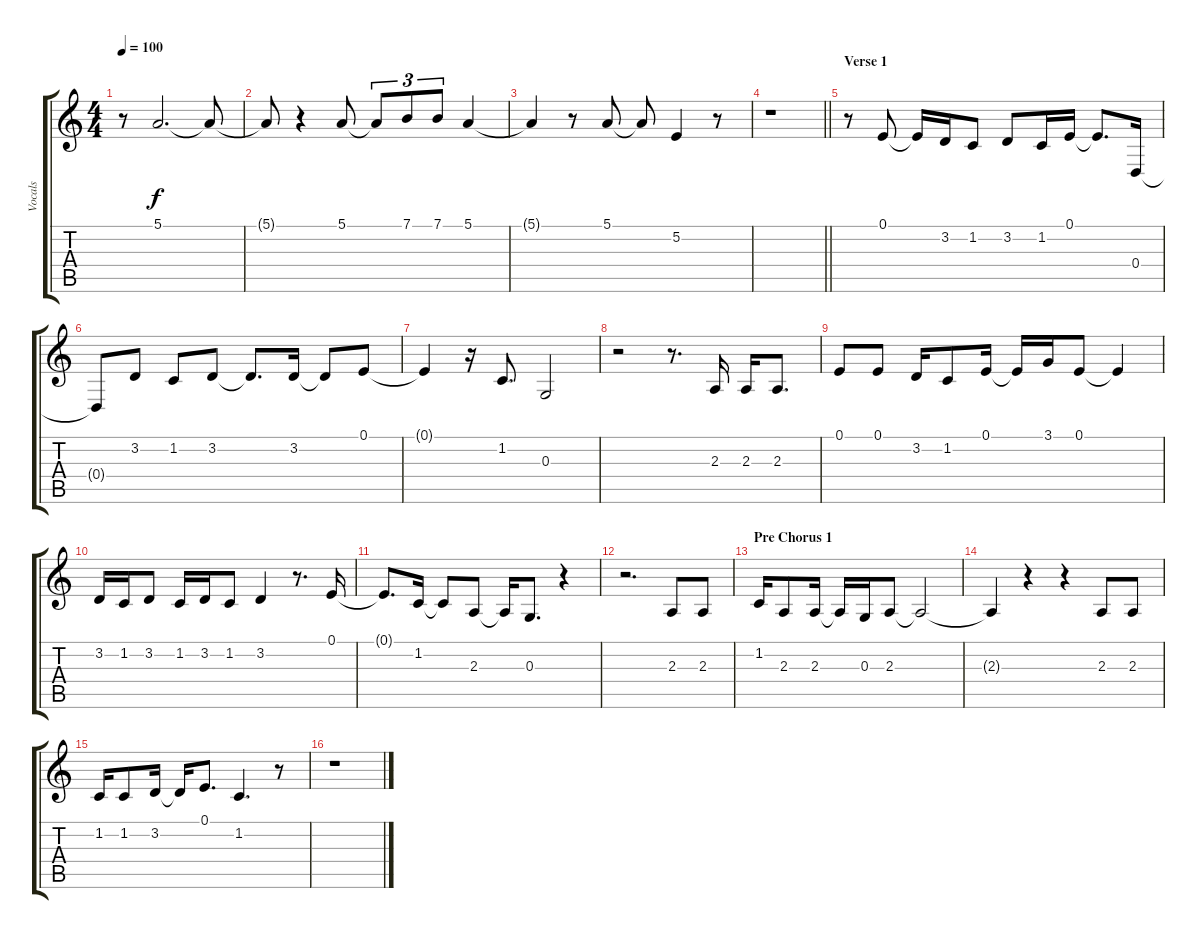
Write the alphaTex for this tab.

\track ("Vocals" "Vocals") {instrument fx4atmosphere}
\staff {score tabs}
\tuning (E4 B3 G3 D3 A2 E2) {hide}
\ts (4 4)
\tempo 100
\clef g2
\ks c
r.8{dy f} 5.1.2{d} 5.1{t}.8 |
5.1{t}.8 r.4 5.1.8 5.1{t}.8{tu (3 2)} 7.1.8{tu (3 2)} 7.1.8{tu (3 2)} 5.1.4 |
5.1{t}.4 r.8 5.1.8 5.1{t}.8 5.2.4 r.8 |
\barLineRight lightlight
r.1 |
\section ("" "Verse 1")
r.8 0.1.8 0.1{t}.16 3.2.16 1.2.8 3.2.8 1.2.16 0.1.16 0.1{t}.8{d} 0.4.16 |
0.4{t}.8 3.2.8 1.2.8 3.2.8 3.2{t}.8{d} 3.2.16 3.2{t}.8 0.1.8 |
0.1{t}.4 r.16 1.2.8{d} 0.3.2 |
r.2 r.8{d} 2.3.16 2.3.16 2.3.8{d} |
0.1.8 0.1.8 3.2.16 1.2.8 0.1.16 0.1{t}.16 3.1.16 0.1.8 0.1{t}.4 |
3.2.16 1.2.16 3.2.8 1.2.16 3.2.16 1.2.8 3.2.4 r.8{d} 0.1.16 |
0.1{t}.8{d} 1.2.16 1.2{t}.8 2.3.8 2.3{t}.16 0.3.8{d} r.4 |
r.2{d} 2.3.8 2.3.8 |
\section ("" "Pre Chorus 1")
1.2.16 2.3.8 2.3.16 2.3{t}.16 0.3.16 2.3.8 2.3{t}.2 |
2.3{t}.4 r.4 r.4 2.3.8 2.3.8 |
1.2.16 1.2.8 3.2.16 3.2{t}.16 0.1.8{d} 1.2.4{d} r.8 |
r.1
